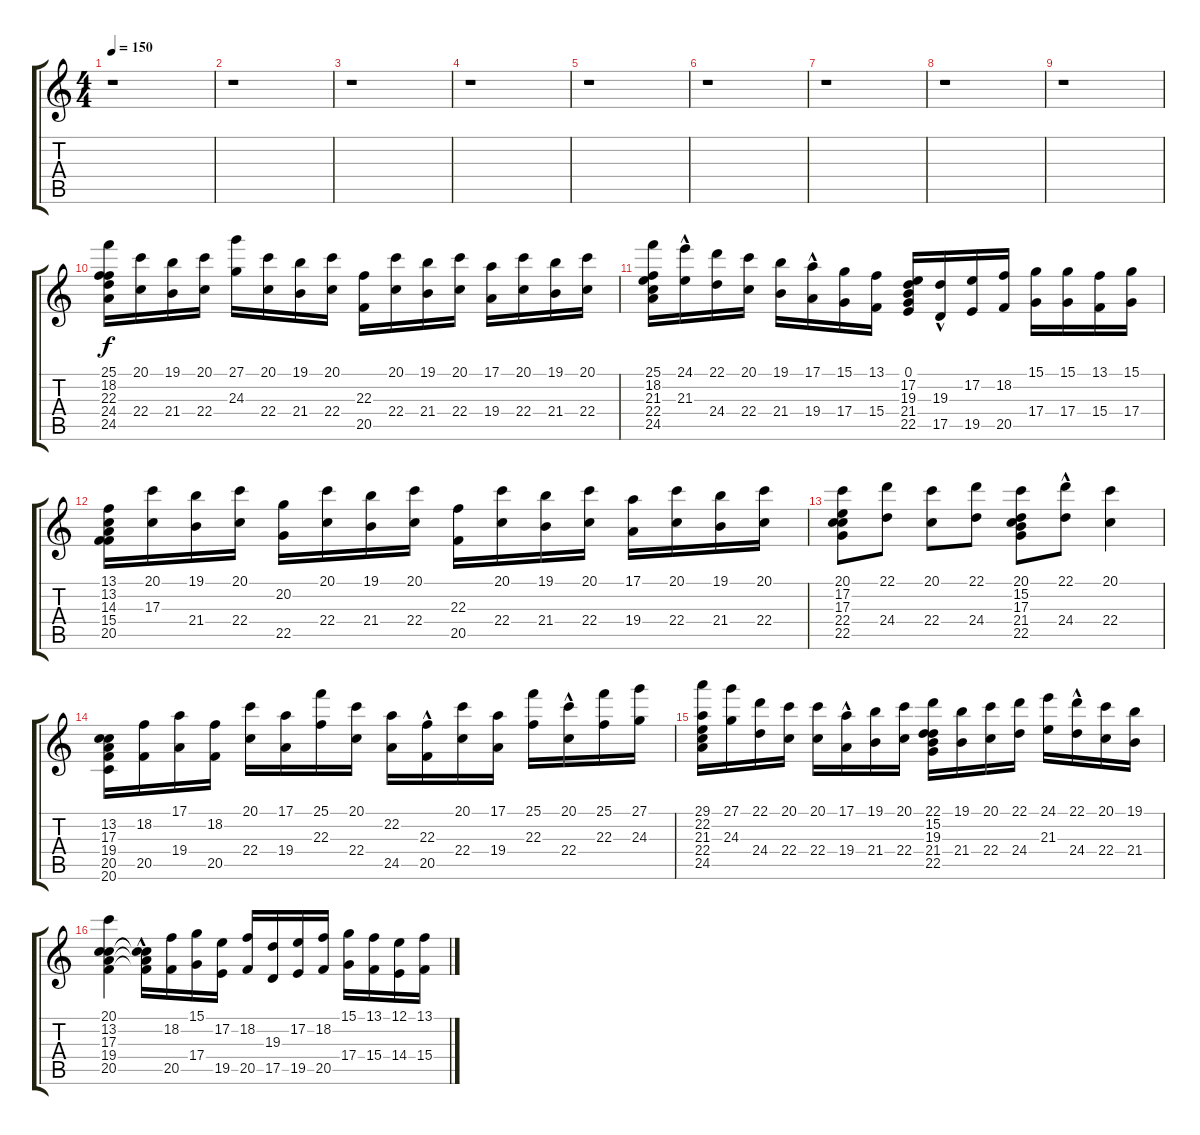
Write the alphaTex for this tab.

\track "" {instrument stringensemble1}
\staff {score tabs}
\tuning (E4 B3 G3 D3 A2 E2) {hide}
\ts (4 4)
\tempo 150
\clef g2
\ks c
r.1{dy f} |
r.1 |
r.1 |
r.1 |
r.1 |
r.1 |
r.1 |
r.1 |
r.1 |
(25.1 18.2 22.3 24.4 24.5).16 (20.1 22.4).16 (19.1 21.4).16 (20.1 22.4).16 (27.1 24.3).16 (20.1 22.4).16 (19.1 21.4).16 (20.1 22.4).16 (22.3 20.5).16 (20.1 22.4).16 (19.1 21.4).16 (20.1 22.4).16 (17.1 19.4).16 (20.1 22.4).16 (19.1 21.4).16 (20.1 22.4).16 |
(25.1 18.2 21.3 22.4 24.5).16 (24.1 21.3{hac}).16 (22.1 24.4).16 (20.1 22.4).16 (19.1 21.4).16 (17.1 19.4{hac}).16 (15.1 17.4).16 (13.1 15.4).16 (0.1 17.2 19.3 21.4 22.5).16 (19.3{hac} 17.5).16 (17.2 19.5).16 (18.2 20.5).16 (15.1 17.4).16 (15.1 17.4).16 (13.1 15.4).16 (15.1 17.4).16 |
(13.1 13.2 14.3 15.4 20.5).16 (20.1 17.3).16 (19.1 21.4).16 (20.1 22.4).16 (20.2 22.5).16 (20.1 22.4).16 (19.1 21.4).16 (20.1 22.4).16 (22.3 20.5).16 (20.1 22.4).16 (19.1 21.4).16 (20.1 22.4).16 (17.1 19.4).16 (20.1 22.4).16 (19.1 21.4).16 (20.1 22.4).16 |
(20.1 17.2 17.3 22.4 22.5).8 (22.1 24.4).8 (20.1 22.4).8 (22.1 24.4).8 (20.1 15.2 17.3 21.4 22.5).8 (22.1 24.4{hac}).8 (20.1 22.4).4 |
(13.2 17.3 19.4 20.5 20.6).16 (18.2 20.5).16 (17.1 19.4).16 (18.2 20.5).16 (20.1 22.4).16 (17.1 19.4).16 (25.1 22.3).16 (20.1 22.4).16 (22.2 24.5).16 (22.3 20.5{hac}).16 (20.1 22.4).16 (17.1 19.4).16 (25.1 22.3).16 (20.1 22.4{hac}).16 (25.1 22.3).16 (27.1 24.3).16 |
(29.1 22.2 21.3 22.4 24.5).16 (27.1 24.3).16 (22.1 24.4).16 (20.1 22.4).16 (20.1 22.4).16 (17.1 19.4{hac}).16 (19.1 21.4).16 (20.1 22.4).16 (22.1 15.2 19.3 21.4 22.5).16 (19.1 21.4).16 (20.1 22.4).16 (22.1 24.4).16 (24.1 21.3).16 (22.1 24.4{hac}).16 (20.1 22.4).16 (19.1 21.4).16 |
(20.1 13.2 17.3 19.4 20.5).4 (13.2{hac t} 17.3{hac t} 19.4{hac t} 20.5{t}).16 (18.2 20.5).16 (15.1 17.4).16 (17.2 19.5).16 (18.2 20.5).16 (19.3 17.5).16 (17.2 19.5).16 (18.2 20.5).16 (15.1 17.4).16 (13.1 15.4).16 (12.1 14.4).16 (13.1 15.4).16
